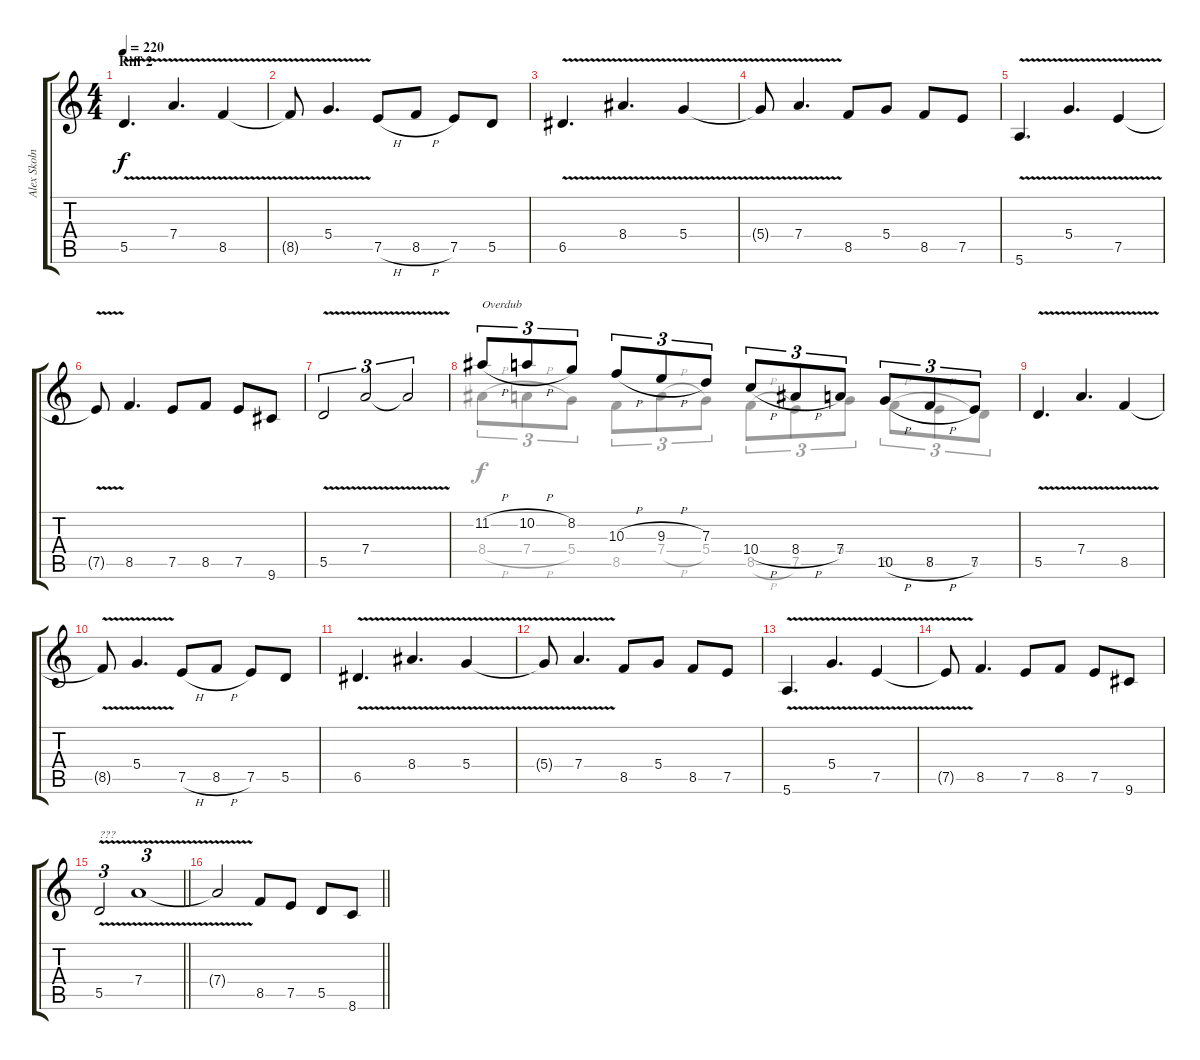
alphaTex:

\track ("Alex Skolnick (Lead Gutar)" "Alex Skoln") {instrument distortionguitar}
\staff {score tabs}
\tuning (E4 B3 G3 D3 A2 E2) {hide}
\voice
\ts (4 4)
\section ("" "Riff 2")
\tempo 220
\clef g2
\ks c
5.5{v}.4{d dy f} 7.4{v}.4{d} 8.5{v}.4 |
8.5{t}.8 5.4{v}.4{d} 7.5{h}.8 8.5{h}.8 7.5.8 5.5.8 |
6.5{v}.4{d} 8.4{v}.4{d} 5.4{v}.4 |
5.4{t}.8 7.4{v}.4{d} 8.5.8 5.4.8 8.5.8 7.5.8 |
5.6{v}.4{d} 5.4{v}.4{d} 7.5{v}.4 |
7.5{t}.8 8.5.4{d} 7.5.8 8.5.8 7.5.8 9.6.8 |
5.5{v}.2{tu (3 2)} 7.4{v}.2{tu (3 2)} 7.4{t}.2{tu (3 2)} |
11.2{h}.8{tu (3 2) txt "Overdub"} 10.2{h}.8{tu (3 2)} 8.2.8{tu (3 2)} 10.3{h}.8{tu (3 2)} 9.3{h}.8{tu (3 2)} 7.3.8{tu (3 2)} 10.4{h}.8{tu (3 2)} 8.4{h}.8{tu (3 2)} 7.4.8{tu (3 2)} 10.5{h}.8{tu (3 2)} 8.5{h}.8{tu (3 2)} 7.5.8{tu (3 2)} |
5.5{v}.4{d} 7.4{v}.4{d} 8.5{v}.4 |
8.5{t}.8 5.4{v}.4{d} 7.5{h}.8 8.5{h}.8 7.5.8 5.5.8 |
6.5{v}.4{d} 8.4{v}.4{d} 5.4{v}.4 |
5.4{t}.8 7.4{v}.4{d} 8.5.8 5.4.8 8.5.8 7.5.8 |
5.6{v}.4{d} 5.4{v}.4{d} 7.5{v}.4 |
7.5{t}.8 8.5.4{d} 7.5.8 8.5.8 7.5.8 9.6.8 |
\barLineRight lightlight
5.5{v}.2{tu (3 2) txt "???"} 7.4{v}.1{tu (3 2)} |
\barLineRight lightlight
7.4{v t}.2 8.5.8 7.5.8 5.5.8 8.6.8
\voice
\clef g2
\ottava regular
\simile none
\ks c
|
|
|
|
|
|
|
8.4{h}.8{tu (3 2)} 7.4{h}.8{tu (3 2)} 5.4.8{tu (3 2)} 8.5.8{tu (3 2)} 7.4{h}.8{tu (3 2)} 5.4.8{tu (3 2)} 8.5{h}.8{tu (3 2)} 7.5.8{tu (3 2)} 5.4.8{tu (3 2)} 8.5{h}.8{tu (3 2)} 7.5{h}.8{tu (3 2)} 5.5.8{tu (3 2)} |
|
|
|
|
|
|
\barLineRight lightlight
|
\barLineRight lightlight
